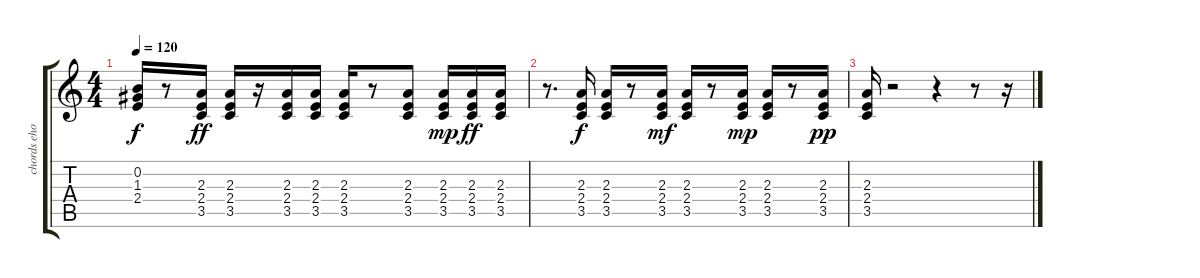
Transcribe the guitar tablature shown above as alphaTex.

\track ("chords eho" "chords eho") {instrument synthbass1}
\staff {score tabs}
\tuning (E4 B3 G3 D3 A2 E2) {hide}
\ts (4 4)
\tempo 120
\clef g2
\ks c
(0.2{t} 1.3{t} 2.4{t}).16{dy f} r.8 (2.3 2.4 3.5).16{dy ff} (2.3 2.4 3.5).16 r.16 (2.3 2.4 3.5).16 (2.3 2.4 3.5).16 (2.3 2.4 3.5).16 r.8 (2.3 2.4 3.5).8 (2.3 2.4 3.5).16{dy mp} (2.3 2.4 3.5).16{dy ff} (2.3 2.4 3.5).16 |
r.8{d} (2.3 2.4 3.5).16{dy f} (2.3 2.4 3.5).16 r.8 (2.3 2.4 3.5).16{dy mf} (2.3 2.4 3.5).16 r.8 (2.3 2.4 3.5).16{dy mp} (2.3 2.4 3.5).16 r.8 (2.3 2.4 3.5).16{dy pp} |
(2.3 2.4 3.5).16 r.2 r.4 r.8 r.16
